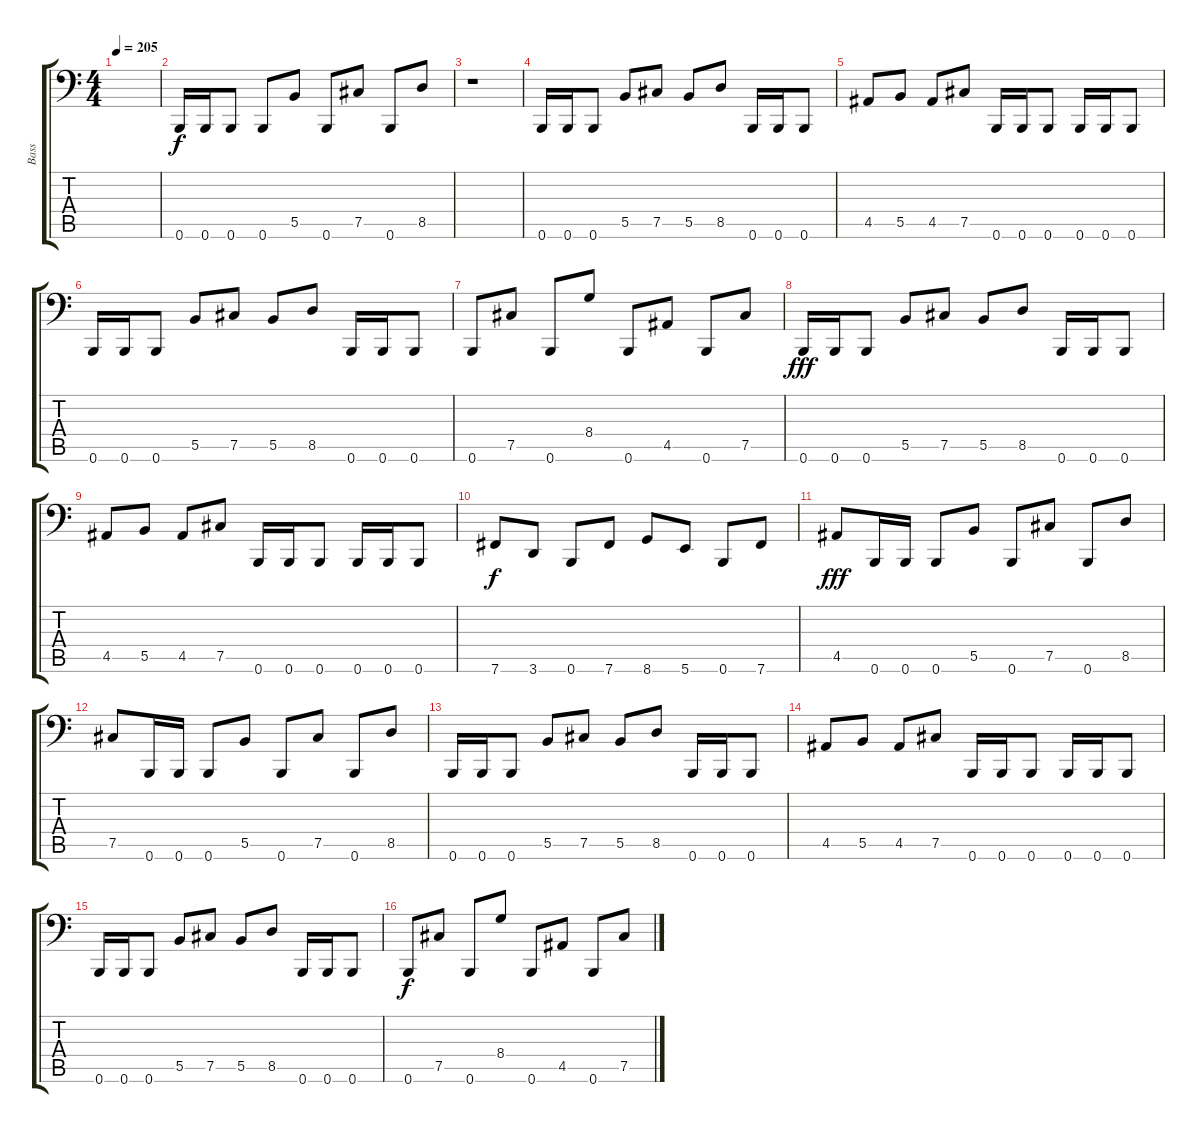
\track ("Bass" "Bass") {instrument electricbassfinger}
\staff {score tabs}
\tuning (Db3 Ab2 E2 B1 Gb1 B0) {hide}
\ts (4 4)
\tempo 205
\clef f4
\ks c
|
0.6.16 0.6.16 0.6.8 0.6.8 5.5.8 0.6.8 7.5.8 0.6.8 8.5.8 |
r.1 |
0.6.16 0.6.16 0.6.8 5.5.8 7.5.8 5.5.8 8.5.8 0.6.16 0.6.16 0.6.8 |
4.5.8 5.5.8 4.5.8 7.5.8 0.6.16 0.6.16 0.6.8 0.6.16 0.6.16 0.6.8 |
0.6.16 0.6.16 0.6.8 5.5.8 7.5.8 5.5.8 8.5.8 0.6.16 0.6.16 0.6.8 |
0.6.8{dy f} 7.5.8 0.6.8 8.4.8 0.6.8 4.5.8 0.6.8 7.5.8 |
0.6.16{dy fff} 0.6.16 0.6.8 5.5.8 7.5.8 5.5.8 8.5.8 0.6.16 0.6.16 0.6.8 |
4.5.8 5.5.8 4.5.8 7.5.8 0.6.16 0.6.16 0.6.8 0.6.16 0.6.16 0.6.8 |
7.6.8{dy f} 3.6.8 0.6.8 7.6.8 8.6.8 5.6.8 0.6.8 7.6.8 |
4.5.8{dy fff} 0.6.16 0.6.16 0.6.8 5.5.8 0.6.8 7.5.8 0.6.8 8.5.8 |
7.5.8 0.6.16 0.6.16 0.6.8 5.5.8 0.6.8 7.5.8 0.6.8 8.5.8 |
0.6.16 0.6.16 0.6.8 5.5.8 7.5.8 5.5.8 8.5.8 0.6.16 0.6.16 0.6.8 |
4.5.8 5.5.8 4.5.8 7.5.8 0.6.16 0.6.16 0.6.8 0.6.16 0.6.16 0.6.8 |
0.6.16 0.6.16 0.6.8 5.5.8 7.5.8 5.5.8 8.5.8 0.6.16 0.6.16 0.6.8 |
0.6.8{dy f} 7.5.8 0.6.8 8.4.8 0.6.8 4.5.8 0.6.8 7.5.8
